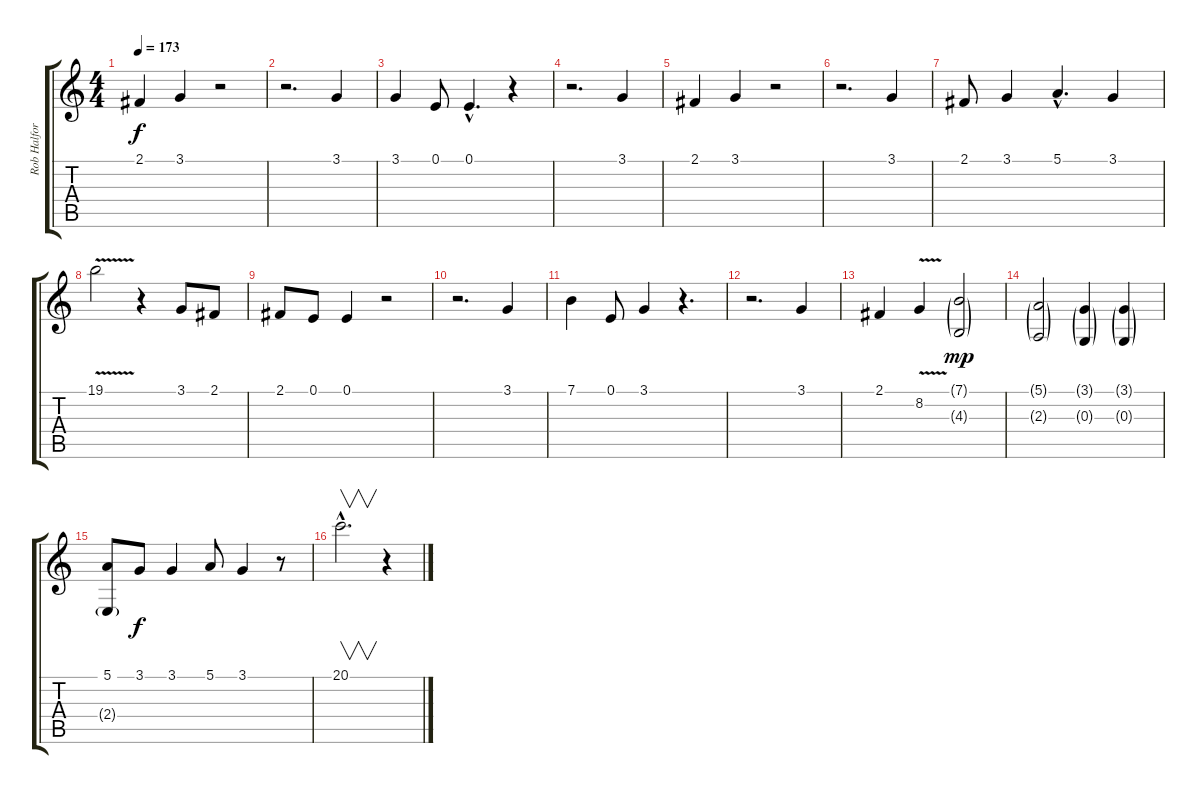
\track ("Rob Halford" "Rob Halfor") {instrument violin}
\staff {score tabs}
\tuning (E4 B3 G3 D3 A2 E2) {hide}
\ts (4 4)
\tempo 173
\clef g2
\ks c
2.1.4{dy f} 3.1.4 r.2 |
r.2{d} 3.1.4 |
3.1.4 0.1.8 0.1{hac}.4{d} r.4 |
r.2{d} 3.1.4 |
2.1.4 3.1.4 r.2 |
r.2{d} 3.1.4 |
2.1.8 3.1.4 5.1{hac}.4{d} 3.1.4 |
19.1{v}.2 r.4 3.1.8 2.1.8 |
2.1.8 0.1.8 0.1.4 r.2 |
r.2{d} 3.1.4 |
7.1.4 0.1.8 3.1.4 r.4{d} |
r.2{d} 3.1.4 |
2.1.4 8.2{v}.4 (7.1{g} 4.3{g}).2{dy mp} |
(5.1{g} 2.3{g}).2 (3.1{g} 0.3{g}).4 (3.1{g} 0.3{g}).4 |
(5.1 2.4{g}).8 3.1.8{dy f} 3.1.4 5.1.8 3.1.4 r.8 |
20.1{hac}.2{v d} r.4
